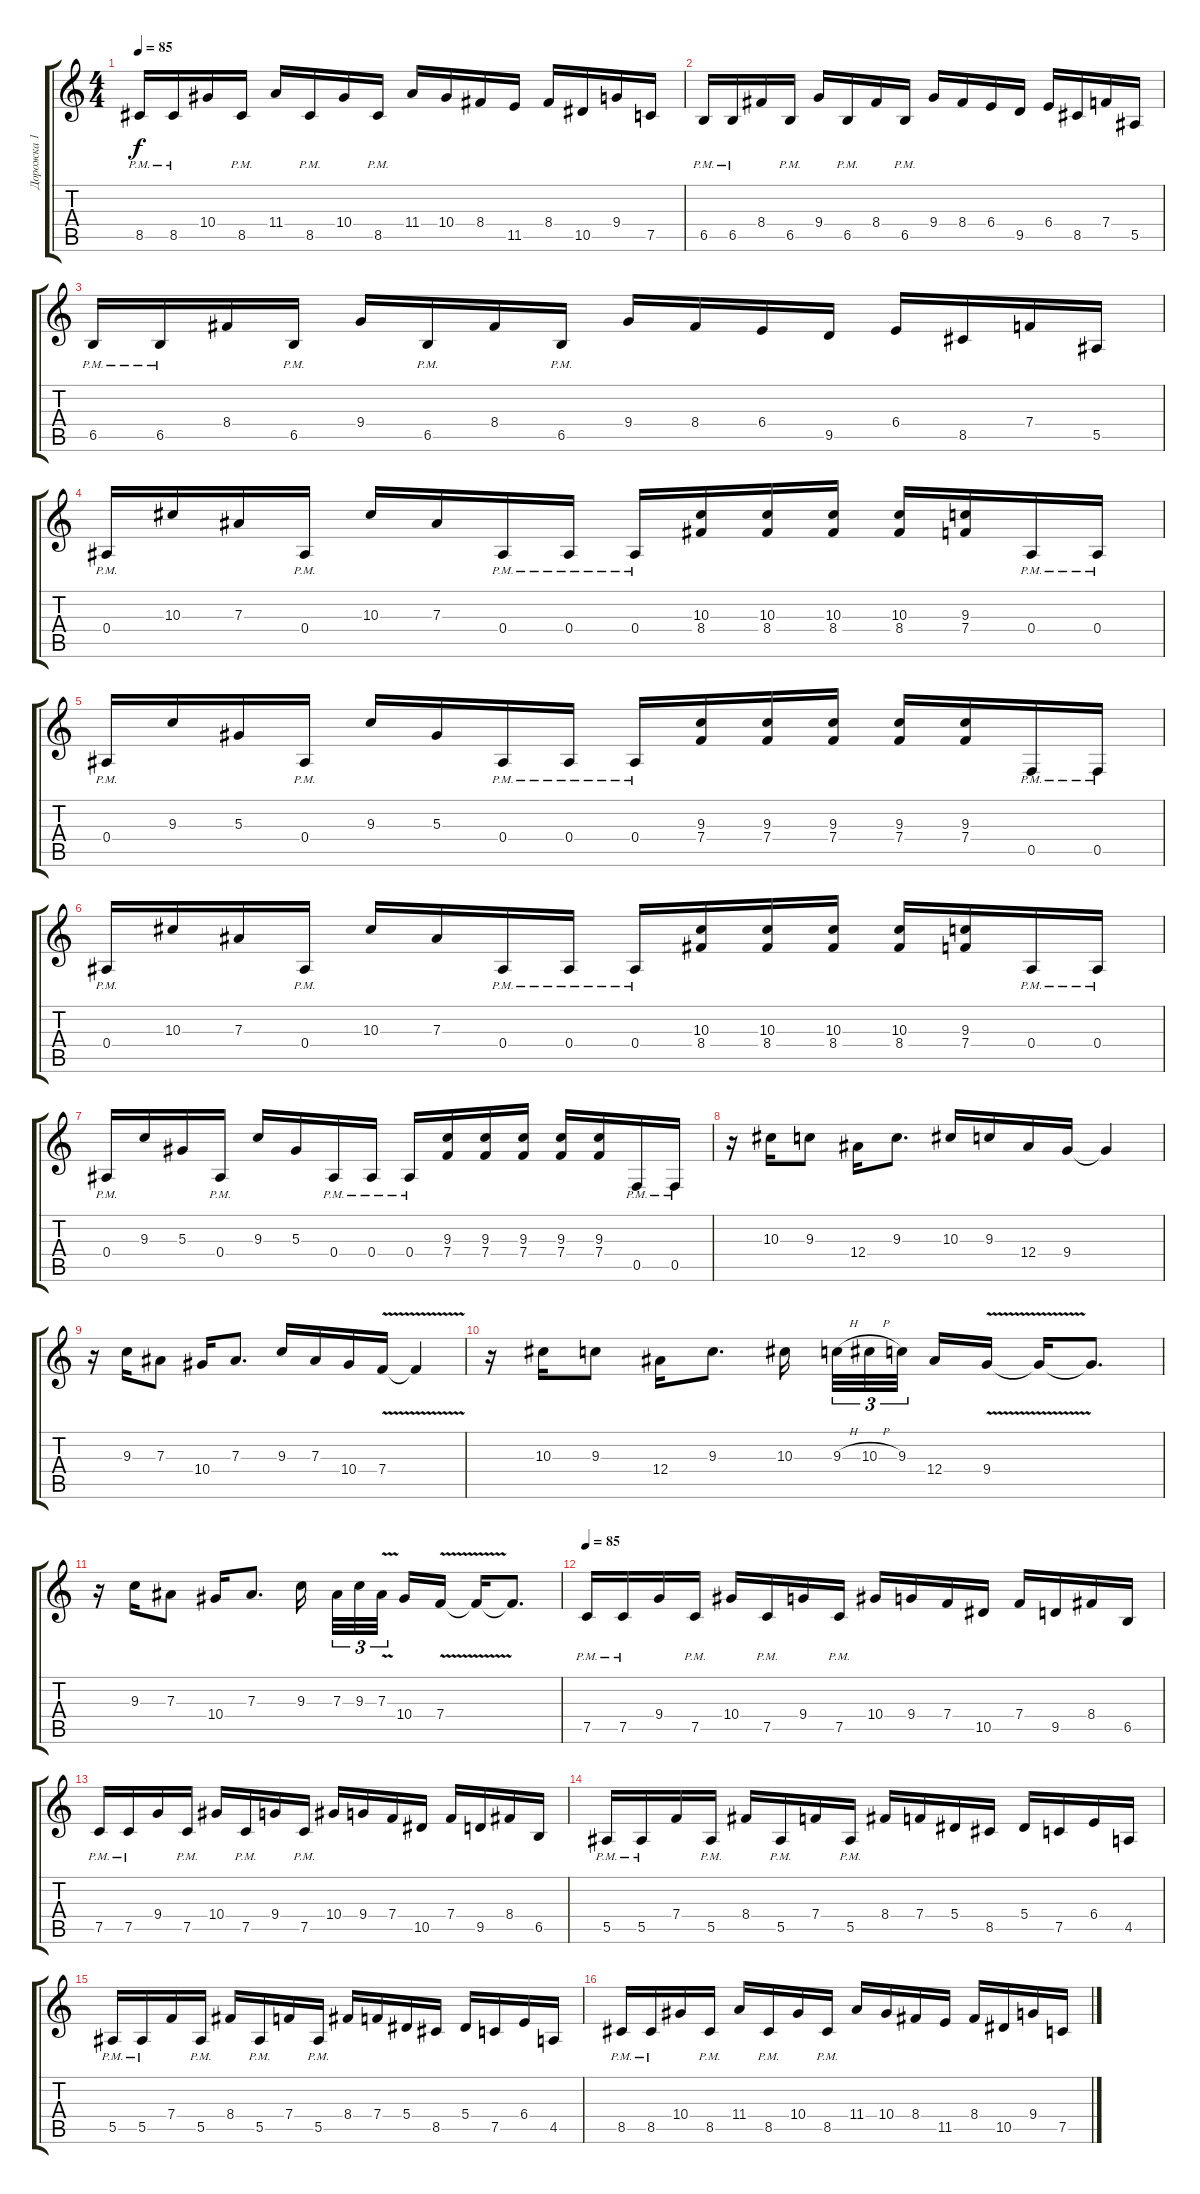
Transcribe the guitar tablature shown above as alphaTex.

\track ("Дорожка 1" "Дорожка 1") {instrument overdrivenguitar}
\staff {score tabs}
\tuning (C4 G3 Eb3 Bb2 F2 C2) {hide}
\ts (4 4)
\tempo 85
\clef g2
\ks c
8.5{pm}.16{dy f} 8.5{pm}.16 10.4.16 8.5{pm}.16 11.4.16 8.5{pm}.16 10.4.16 8.5{pm}.16 11.4.16 10.4.16 8.4.16 11.5.16 8.4.16 10.5.16 9.4.16 7.5.16 |
6.5{pm}.16 6.5{pm}.16 8.4.16 6.5{pm}.16 9.4.16 6.5{pm}.16 8.4.16 6.5{pm}.16 9.4.16 8.4.16 6.4.16 9.5.16 6.4.16 8.5.16 7.4.16 5.5.16 |
6.5{pm}.16 6.5{pm}.16 8.4.16 6.5{pm}.16 9.4.16 6.5{pm}.16 8.4.16 6.5{pm}.16 9.4.16 8.4.16 6.4.16 9.5.16 6.4.16 8.5.16 7.4.16 5.5.16 |
0.4{pm}.16 10.3.16 7.3.16 0.4{pm}.16 10.3.16 7.3.16 0.4{pm}.16 0.4{pm}.16 0.4{pm}.16 (10.3 8.4).16 (10.3 8.4).16 (10.3 8.4).16 (10.3 8.4).16 (9.3 7.4).16 0.4{pm}.16 0.4{pm}.16 |
0.4{pm}.16 9.3.16 5.3.16 0.4{pm}.16 9.3.16 5.3.16 0.4{pm}.16 0.4{pm}.16 0.4{pm}.16 (9.3 7.4).16 (9.3 7.4).16 (9.3 7.4).16 (9.3 7.4).16 (9.3 7.4).16 0.5{pm}.16 0.5{pm}.16 |
0.4{pm}.16 10.3.16 7.3.16 0.4{pm}.16 10.3.16 7.3.16 0.4{pm}.16 0.4{pm}.16 0.4{pm}.16 (10.3 8.4).16 (10.3 8.4).16 (10.3 8.4).16 (10.3 8.4).16 (9.3 7.4).16 0.4{pm}.16 0.4{pm}.16 |
0.4{pm}.16 9.3.16 5.3.16 0.4{pm}.16 9.3.16 5.3.16 0.4{pm}.16 0.4{pm}.16 0.4{pm}.16 (9.3 7.4).16 (9.3 7.4).16 (9.3 7.4).16 (9.3 7.4).16 (9.3 7.4).16 0.5{pm}.16 0.5{pm}.16 |
r.16 10.3.16 9.3.8 12.4.16 9.3.8{d} 10.3.16 9.3.16 12.4.16 9.4.16 9.4{t}.4 |
r.16 9.3.16 7.3.8 10.4.16 7.3.8{d} 9.3.16 7.3.16 10.4.16 7.4{v}.16 7.4{t}.4 |
r.16 10.3.16 9.3.8 12.4.16 9.3.8{d} 10.3.16{beam splitsecondary} 9.3{h}.32{tu (3 2)} 10.3{h}.32{tu (3 2)} 9.3.32{tu (3 2) beam splitsecondary} 12.4.16 9.4{v}.16 9.4{t}.16 9.4{t}.8{d} |
r.16 9.3.16 7.3.8 10.4.16 7.3.8{d} 9.3.16{beam splitsecondary} 7.3.32{tu (3 2)} 9.3.32{tu (3 2)} 7.3{v}.32{tu (3 2) beam splitsecondary} 10.4.16 7.4{v}.16 7.4{t}.16 7.4{t}.8{d} |
\tempo 85
7.5{pm}.16 7.5{pm}.16 9.4.16 7.5{pm}.16 10.4.16 7.5{pm}.16 9.4.16 7.5{pm}.16 10.4.16 9.4.16 7.4.16 10.5.16 7.4.16 9.5.16 8.4.16 6.5.16 |
7.5{pm}.16 7.5{pm}.16 9.4.16 7.5{pm}.16 10.4.16 7.5{pm}.16 9.4.16 7.5{pm}.16 10.4.16 9.4.16 7.4.16 10.5.16 7.4.16 9.5.16 8.4.16 6.5.16 |
5.5{pm}.16 5.5{pm}.16 7.4.16 5.5{pm}.16 8.4.16 5.5{pm}.16 7.4.16 5.5{pm}.16 8.4.16 7.4.16 5.4.16 8.5.16 5.4.16 7.5.16 6.4.16 4.5.16 |
5.5{pm}.16 5.5{pm}.16 7.4.16 5.5{pm}.16 8.4.16 5.5{pm}.16 7.4.16 5.5{pm}.16 8.4.16 7.4.16 5.4.16 8.5.16 5.4.16 7.5.16 6.4.16 4.5.16 |
8.5{pm}.16 8.5{pm}.16 10.4.16 8.5{pm}.16 11.4.16 8.5{pm}.16 10.4.16 8.5{pm}.16 11.4.16 10.4.16 8.4.16 11.5.16 8.4.16 10.5.16 9.4.16 7.5.16
